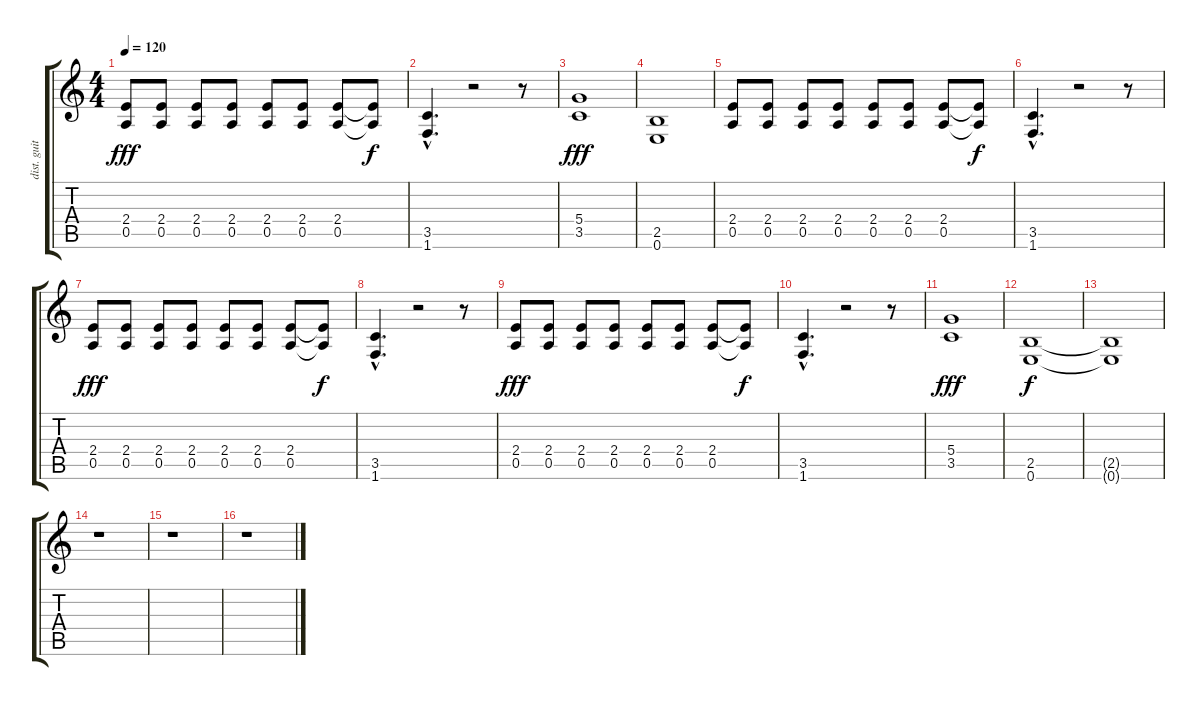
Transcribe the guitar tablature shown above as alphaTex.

\track ("dist. guitar1" "dist. guit") {instrument distortionguitar}
\staff {score tabs}
\tuning (E4 B3 G3 D3 A2 E2) {hide}
\ts (4 4)
\tempo 120
\clef g2
\ks c
(2.4 0.5).8{dy fff} (2.4 0.5).8 (2.4 0.5).8 (2.4 0.5).8 (2.4 0.5).8 (2.4 0.5).8 (2.4 0.5).8 (2.4{t} 0.5{t}).8{dy f} |
(3.5{hac} 1.6{hac}).4{d} r.2 r.8 |
(5.4 3.5).1{dy fff} |
(2.5 0.6).1 |
(2.4 0.5).8 (2.4 0.5).8 (2.4 0.5).8 (2.4 0.5).8 (2.4 0.5).8 (2.4 0.5).8 (2.4 0.5).8 (2.4{t} 0.5{t}).8{dy f} |
(3.5{hac} 1.6{hac}).4{d} r.2 r.8 |
(2.4 0.5).8{dy fff} (2.4 0.5).8 (2.4 0.5).8 (2.4 0.5).8 (2.4 0.5).8 (2.4 0.5).8 (2.4 0.5).8 (2.4{t} 0.5{t}).8{dy f} |
(3.5{hac} 1.6{hac}).4{d} r.2 r.8 |
(2.4 0.5).8{dy fff} (2.4 0.5).8 (2.4 0.5).8 (2.4 0.5).8 (2.4 0.5).8 (2.4 0.5).8 (2.4 0.5).8 (2.4{t} 0.5{t}).8{dy f} |
(3.5{hac} 1.6{hac}).4{d} r.2 r.8 |
(5.4 3.5).1{dy fff} |
(2.5 0.6).1{dy f} |
(2.5{t} 0.6{t}).1 |
r.1 |
r.1 |
r.1
